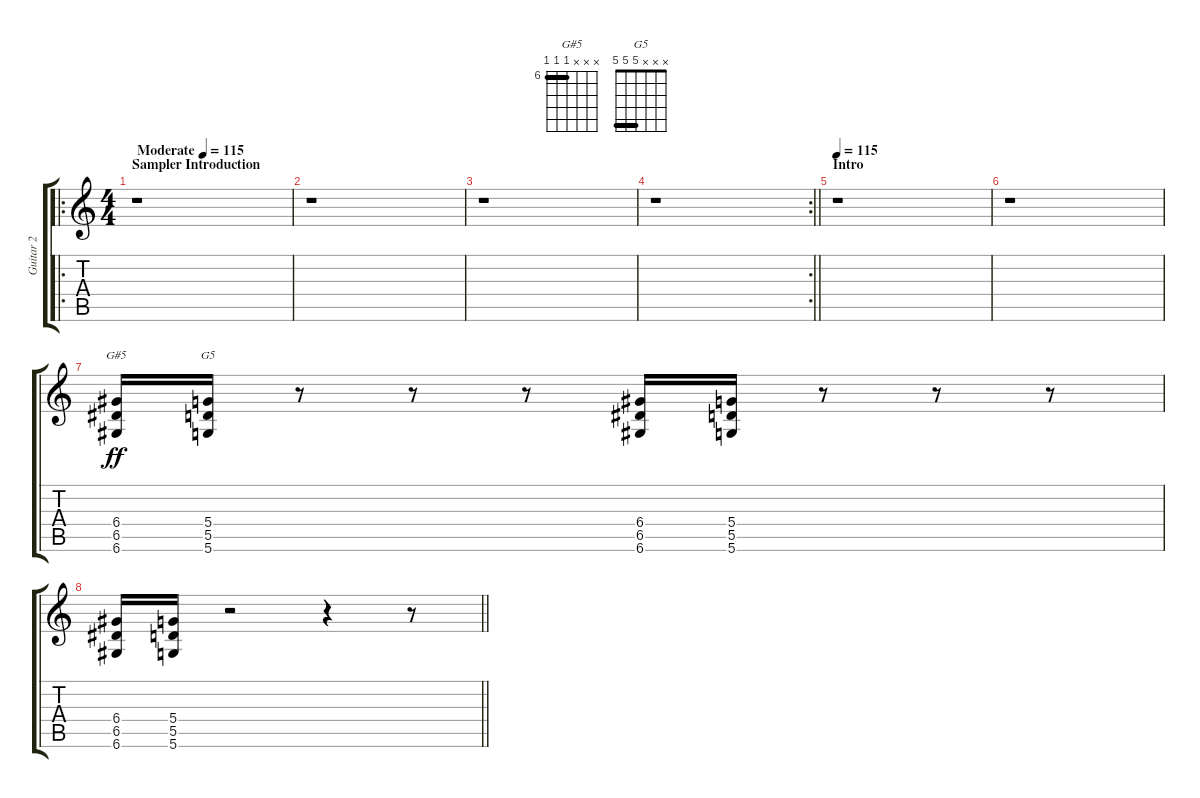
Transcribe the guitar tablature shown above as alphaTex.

\track ("Guitar 2" "Guitar 2") {instrument overdrivenguitar}
\staff {score tabs}
\tuning (E4 B3 G3 D3 A2 D2) {hide}
\chord ("G#5" x x x 6 6 6) {firstfret 6 barre 6}
\chord ("G5" x x x 5 5 5) {barre 5}
\ro
\ts (4 4)
\section ("" "Sampler Introduction")
\tempo (115 "Moderate")
\tempo 102
\tempo (115 "Moderate")
\clef g2
\ks c
r.1{dy ff instrument overdrivenguitar} |
r.1 |
r.1 |
\rc 2
\barLineRight lightlight
r.1 |
\section ("" "Intro")
\tempo 115
r.1 |
r.1 |
(6.4 6.5 6.6).16{ch "G#5"} (5.4 5.5 5.6).16{ch "G5"} r.8 r.8 r.8 (6.4 6.5 6.6).16 (5.4 5.5 5.6).16 r.8 r.8 r.8 |
\barLineRight lightlight
(6.4 6.5 6.6).16 (5.4 5.5 5.6).16 r.2 r.4 r.8
